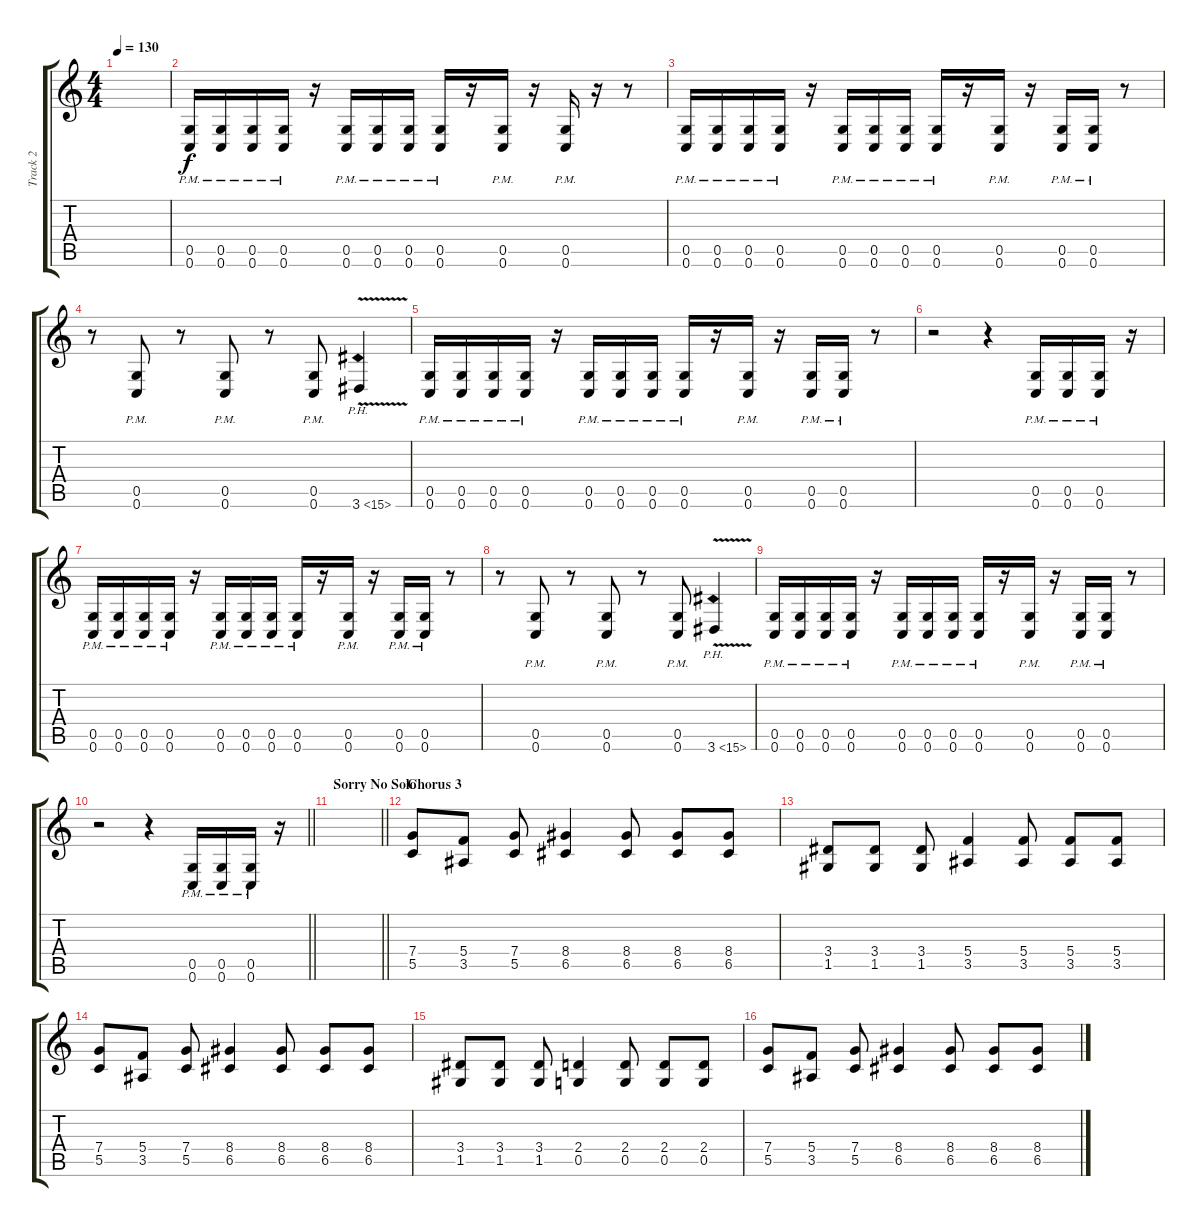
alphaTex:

\track ("Track 2" "Track 2") {instrument distortionguitar}
\staff {score tabs}
\tuning (D4 A3 F3 C3 G2 C2) {hide}
\ts (4 4)
\tempo 130
\clef g2
\ks c
|
(0.5{pm} 0.6{pm}).16 (0.5{pm} 0.6{pm}).16 (0.5{pm} 0.6{pm}).16 (0.5{pm} 0.6{pm}).16 r.16 (0.5{pm} 0.6{pm}).16 (0.5{pm} 0.6{pm}).16 (0.5{pm} 0.6{pm}).16 (0.5{pm} 0.6{pm}).16 r.16 (0.5{pm} 0.6{pm}).16 r.16 (0.5{pm} 0.6{pm}).16 r.16 r.8 |
(0.5{pm} 0.6{pm}).16 (0.5{pm} 0.6{pm}).16 (0.5{pm} 0.6{pm}).16 (0.5{pm} 0.6{pm}).16 r.16 (0.5{pm} 0.6{pm}).16 (0.5{pm} 0.6{pm}).16 (0.5{pm} 0.6{pm}).16 (0.5{pm} 0.6{pm}).16 r.16 (0.5{pm} 0.6{pm}).16 r.16 (0.5{pm} 0.6{pm}).16 (0.5{pm} 0.6{pm}).16 r.8 |
r.8 (0.5{pm} 0.6{pm}).8 r.8 (0.5{pm} 0.6{pm}).8 r.8 (0.5{pm} 0.6{pm}).8 3.6{ph 12 v}.4 |
(0.5{pm} 0.6{pm}).16 (0.5{pm} 0.6{pm}).16 (0.5{pm} 0.6{pm}).16 (0.5{pm} 0.6{pm}).16 r.16 (0.5{pm} 0.6{pm}).16 (0.5{pm} 0.6{pm}).16 (0.5{pm} 0.6{pm}).16 (0.5{pm} 0.6{pm}).16 r.16 (0.5{pm} 0.6{pm}).16 r.16 (0.5{pm} 0.6{pm}).16 (0.5{pm} 0.6{pm}).16 r.8 |
r.2 r.4 (0.5{pm} 0.6{pm}).16 (0.5 0.6{pm}).16 (0.5{pm} 0.6{pm}).16 r.16 |
(0.5{pm} 0.6{pm}).16 (0.5{pm} 0.6{pm}).16 (0.5{pm} 0.6{pm}).16 (0.5{pm} 0.6{pm}).16 r.16 (0.5{pm} 0.6{pm}).16 (0.5{pm} 0.6{pm}).16 (0.5{pm} 0.6{pm}).16 (0.5{pm} 0.6{pm}).16 r.16 (0.5{pm} 0.6{pm}).16 r.16 (0.5{pm} 0.6{pm}).16 (0.5{pm} 0.6{pm}).16 r.8 |
r.8 (0.5{pm} 0.6{pm}).8 r.8 (0.5{pm} 0.6{pm}).8 r.8 (0.5{pm} 0.6{pm}).8 3.6{ph 12 v}.4 |
(0.5{pm} 0.6{pm}).16 (0.5{pm} 0.6{pm}).16 (0.5{pm} 0.6{pm}).16 (0.5{pm} 0.6{pm}).16 r.16 (0.5{pm} 0.6{pm}).16 (0.5{pm} 0.6{pm}).16 (0.5{pm} 0.6{pm}).16 (0.5{pm} 0.6{pm}).16 r.16 (0.5{pm} 0.6{pm}).16 r.16 (0.5{pm} 0.6{pm}).16 (0.5{pm} 0.6{pm}).16 r.8 |
\barLineRight lightlight
r.2 r.4 (0.5{pm} 0.6{pm}).16 (0.5 0.6{pm}).16 (0.5{pm} 0.6{pm}).16 r.16 |
\section ("" "Sorry No Solo")
\barLineRight lightlight
|
\section ("" "Chorus 3")
(7.4 5.5).8 (5.4 3.5).8 (7.4 5.5).8 (8.4 6.5).4 (8.4 6.5).8 (8.4 6.5).8 (8.4 6.5).8 |
(3.4 1.5).8 (3.4 1.5).8 (3.4 1.5).8 (5.4 3.5).4 (5.4 3.5).8 (5.4 3.5).8 (5.4 3.5).8 |
(7.4 5.5).8 (5.4 3.5).8 (7.4 5.5).8 (8.4 6.5).4 (8.4 6.5).8 (8.4 6.5).8 (8.4 6.5).8 |
(3.4 1.5).8 (3.4 1.5).8 (3.4 1.5).8 (2.4 0.5).4 (2.4 0.5).8 (2.4 0.5).8 (2.4 0.5).8 |
(7.4 5.5).8 (5.4 3.5).8 (7.4 5.5).8 (8.4 6.5).4 (8.4 6.5).8 (8.4 6.5).8 (8.4 6.5).8
